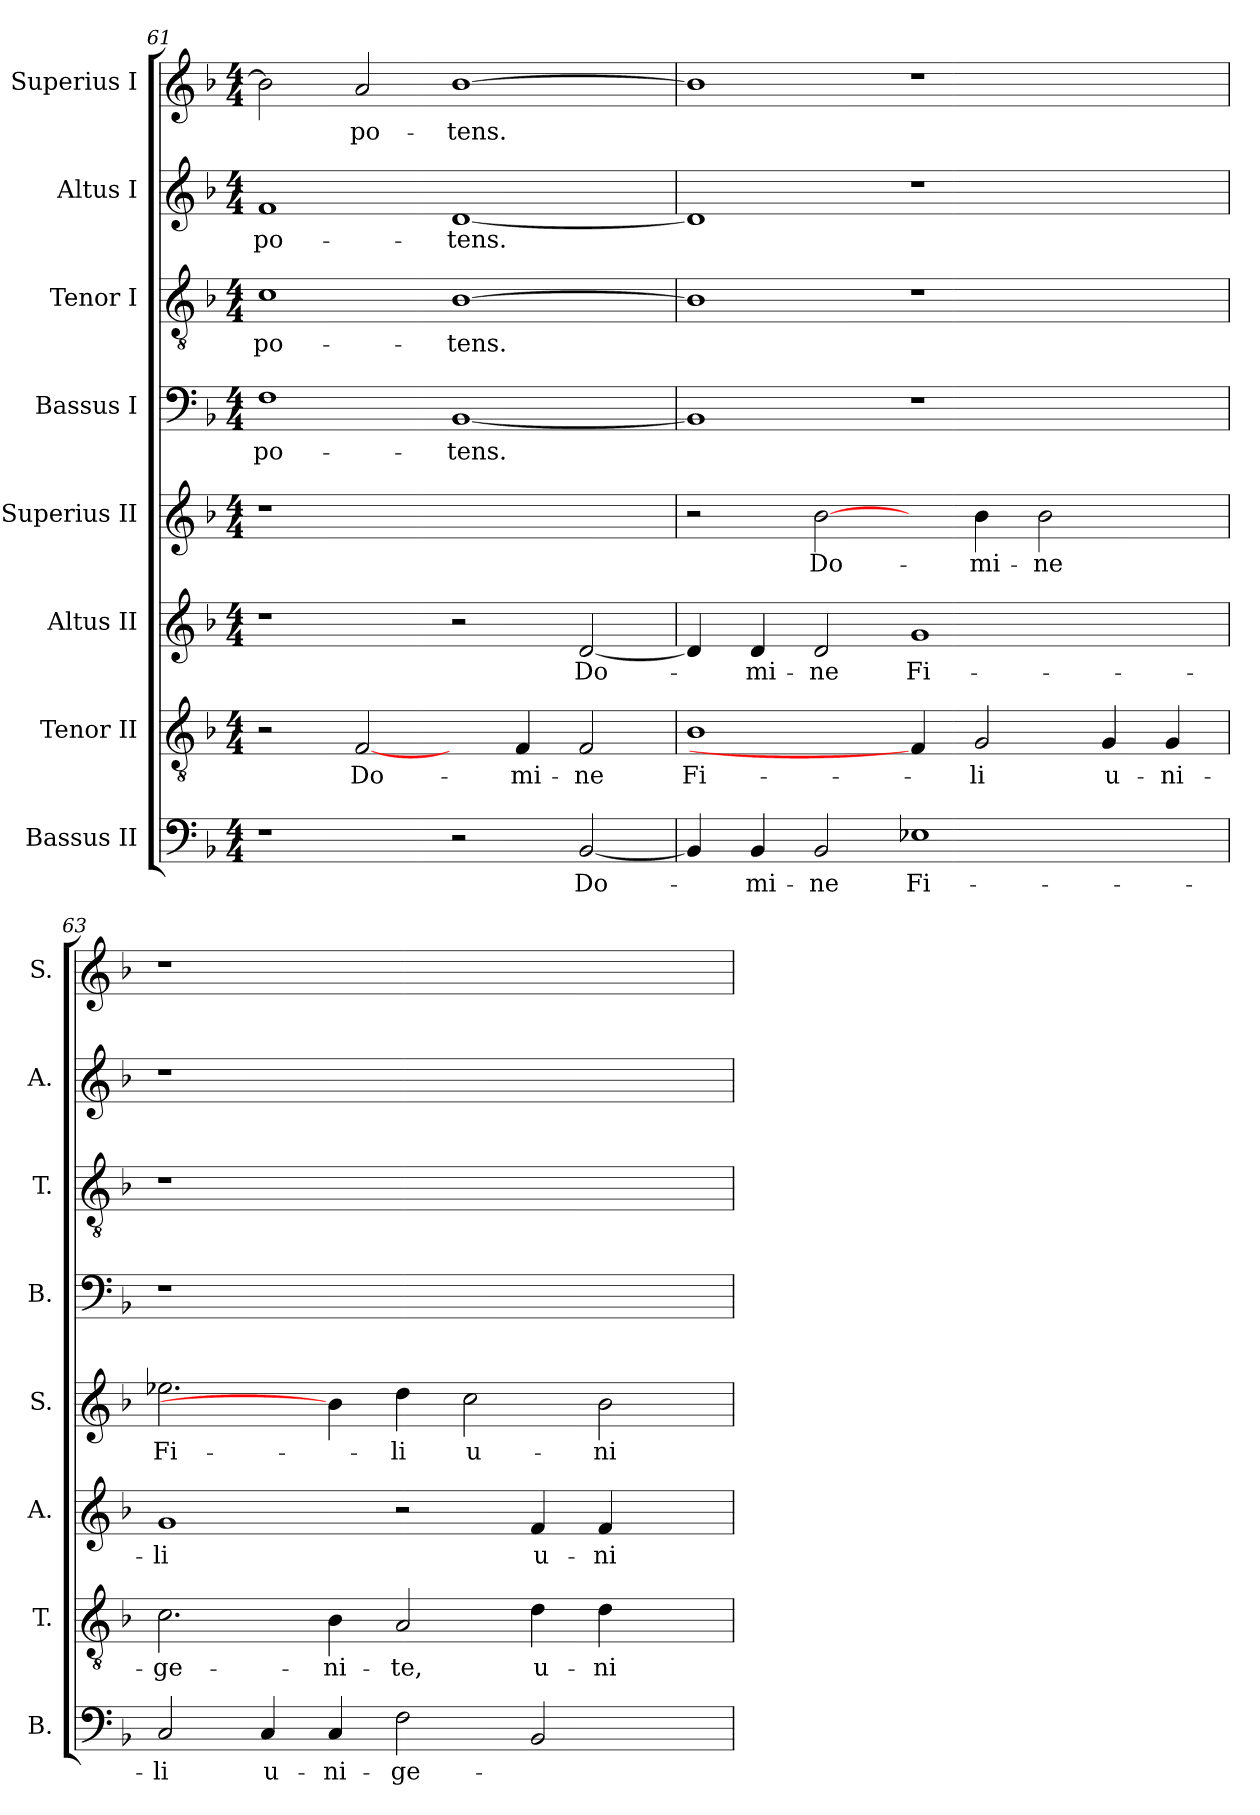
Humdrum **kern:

**kern	**text	**kern	**text	**kern	**text	**kern	**text	**kern	**text	**kern	**text	**kern	**text	**kern	**text
*part8	*part8	*part7	*part7	*part6	*part6	*part5	*part5	*part4	*part4	*part3	*part3	*part2	*part2	*part1	*part1
*staff8	*staff8	*staff7	*staff7	*staff6	*staff6	*staff5	*staff5	*staff4	*staff4	*staff3	*staff3	*staff2	*staff2	*staff1	*staff1
*I"Bassus II	*	*I"Tenor II	*	*I"Altus II	*	*I"Superius II	*	*I"Bassus I	*	*I"Tenor I	*	*I"Altus I	*	*I"Superius I	*
*I'B.	*	*I'T.	*	*I'A.	*	*I'S.	*	*I'B.	*	*I'T.	*	*I'A.	*	*I'S.	*
*clefF4	*	*clefGv2	*	*clefG2	*	*clefG2	*	*clefF4	*	*clefGv2	*	*clefG2	*	*clefG2	*
*	*	*ITrd7c12	*	*	*	*	*	*	*	*ITrd7c12	*	*	*	*	*
*k[b-]	*	*k[b-]	*	*k[b-]	*	*k[b-]	*	*k[b-]	*	*k[b-]	*	*k[b-]	*	*k[b-]	*
*d:	*	*d:	*	*d:	*	*d:	*	*d:	*	*d:	*	*d:	*	*d:	*
*M4/4	*	*M4/4	*	*M4/4	*	*M4/4	*	*M4/4	*	*M4/4	*	*M4/4	*	*M4/4	*
=61	=61	=61	=61	=61	=61	=61	=61	=61	=61	=61	=61	=61	=61	=61	=61
!	!	!	!	!	!	!LO:N:vis=1	!	!	!LO:LY:b	!	!LO:LY:b	!	!LO:LY:b	!	!
1r	.	2r	.	1r	.	1r	.	1F	-po-	1C	-po-	1f	-po-	2b-\]	.
!	!	!	!LO:LY:b	!	!	!	!	!	!	!	!	!	!	!	!LO:LY:b
.	.	[2FF/	Do-	.	.	.	.	.	.	.	.	.	.	2a/	-po-
!	!	!	!	!	!	!	!	!	!LO:LY:b	!	!LO:LY:b	!	!LO:LY:b	!	!LO:LY:b
2r	.	4ryy	.	2r	.	1ryy	.	[<1BB-	-tens.	[>1BB-	-tens.	[<1d	-tens.	[>1b-	-tens.
!	!	!	!LO:LY:b	!	!	!	!	!	!	!	!	!	!	!	!
.	.	4FF/	-mi-	.	.	.	.	.	.	.	.	.	.	.	.
!	!LO:LY:b	!	!LO:LY:b	!	!LO:LY:b	!	!	!	!	!	!	!	!	!	!
[<2BB-/	Do-	2FF/	-ne	[<2d/	Do-	.	.	.	.	.	.	.	.	.	.
=62	=62	=62	=62	=62	=62	=62	=62	=62	=62	=62	=62	=62	=62	=62	=62
!	!	!	!LO:LY:b	!	!	!	!	!	!	!	!	!	!	!	!
4BB-/]	.	1BB-	Fi-	4d/]	.	2r	.	1BB-]	.	1BB-]	.	1d]	.	1b-]	.
!	!LO:LY:b	!	!	!	!LO:LY:b	!	!	!	!	!	!	!	!	!	!
4BB-/	-mi-	.	.	4d/	-mi-	.	.	.	.	.	.	.	.	.	.
!	!LO:LY:b	!	!	!	!LO:LY:b	!	!LO:LY:b	!	!	!	!	!	!	!	!
2BB-/	-ne	.	.	2d/	-ne	[2b-\	Do-	.	.	.	.	.	.	.	.
!	!LO:LY:b	!	!	!	!LO:LY:b	!	!	!	!	!	!	!	!	!	!
1E-X	Fi-	4FF/]	.	1g	Fi-	4ryy	.	1r	.	1r	.	1r	.	1r	.
!	!	!	!LO:LY:b	!	!	!	!LO:LY:b	!	!	!	!	!	!	!	!
.	.	2GG/	-li	.	.	4b-\	-mi-	.	.	.	.	.	.	.	.
!	!	!	!	!	!	!	!LO:LY:b	!	!	!	!	!	!	!	!
.	.	.	.	.	.	2b-\	-ne	.	.	.	.	.	.	.	.
!	!	!	!LO:LY:b	!	!	!	!	!	!	!	!	!	!	!	!
.	.	4GG/	u-	.	.	.	.	.	.	.	.	.	.	.	.
!	!	!	!LO:LY:b	!	!	!	!	!	!	!	!	!	!	!	!
4ryy	.	4GG/	-ni-	4ryy	.	4ryy	.	4ryy	.	4ryy	.	4ryy	.	4ryy	.
=63	=63	=63	=63	=63	=63	=63	=63	=63	=63	=63	=63	=63	=63	=63	=63
!	!LO:LY:b	!	!LO:LY:b	!	!LO:LY:b	!	!LO:LY:b	!LO:N:vis=1	!	!LO:N:vis=1	!	!LO:N:vis=1	!	!LO:N:vis=1	!
2C/	-li	2.C\	-ge-	1g	-li	2.ee-X\	Fi-	1r	.	1r	.	1r	.	1r	.
!	!LO:LY:b	!	!	!	!	!	!	!	!	!	!	!	!	!	!
4C/	u-	.	.	.	.	.	.	.	.	.	.	.	.	.	.
!	!LO:LY:b	!	!LO:LY:b	!	!	!	!	!	!	!	!	!	!	!	!
4C/	-ni-	4BB-\	-ni-	.	.	4b-\]	.	.	.	.	.	.	.	.	.
!	!LO:LY:b	!	!LO:LY:b	!	!	!	!LO:LY:b	!	!	!	!	!	!	!	!
2F\	-ge-	2AA/	-te,	2r	.	4dd\	-li	1ryy	.	1ryy	.	1ryy	.	1ryy	.
!	!	!	!	!	!	!	!LO:LY:b	!	!	!	!	!	!	!	!
.	.	.	.	.	.	2cc\	u-	.	.	.	.	.	.	.	.
!	!	!	!LO:LY:b	!	!LO:LY:b	!	!	!	!	!	!	!	!	!	!
2BB-/	.	4D\	u-	4f/	u-	.	.	.	.	.	.	.	.	.	.
!	!	!	!LO:LY:b	!	!LO:LY:b	!	!LO:LY:b	!	!	!	!	!	!	!	!
.	.	4D\	-ni-	4f/	-ni-	2b-\	-ni-	.	.	.	.	.	.	.	.
4ryy	.	4ryy	.	4ryy	.	.	.	4ryy	.	4ryy	.	4ryy	.	4ryy	.
=	=	=	=	=	=	=	=	=	=	=	=	=	=	=	=
*-	*-	*-	*-	*-	*-	*-	*-	*-	*-	*-	*-	*-	*-	*-	*-
